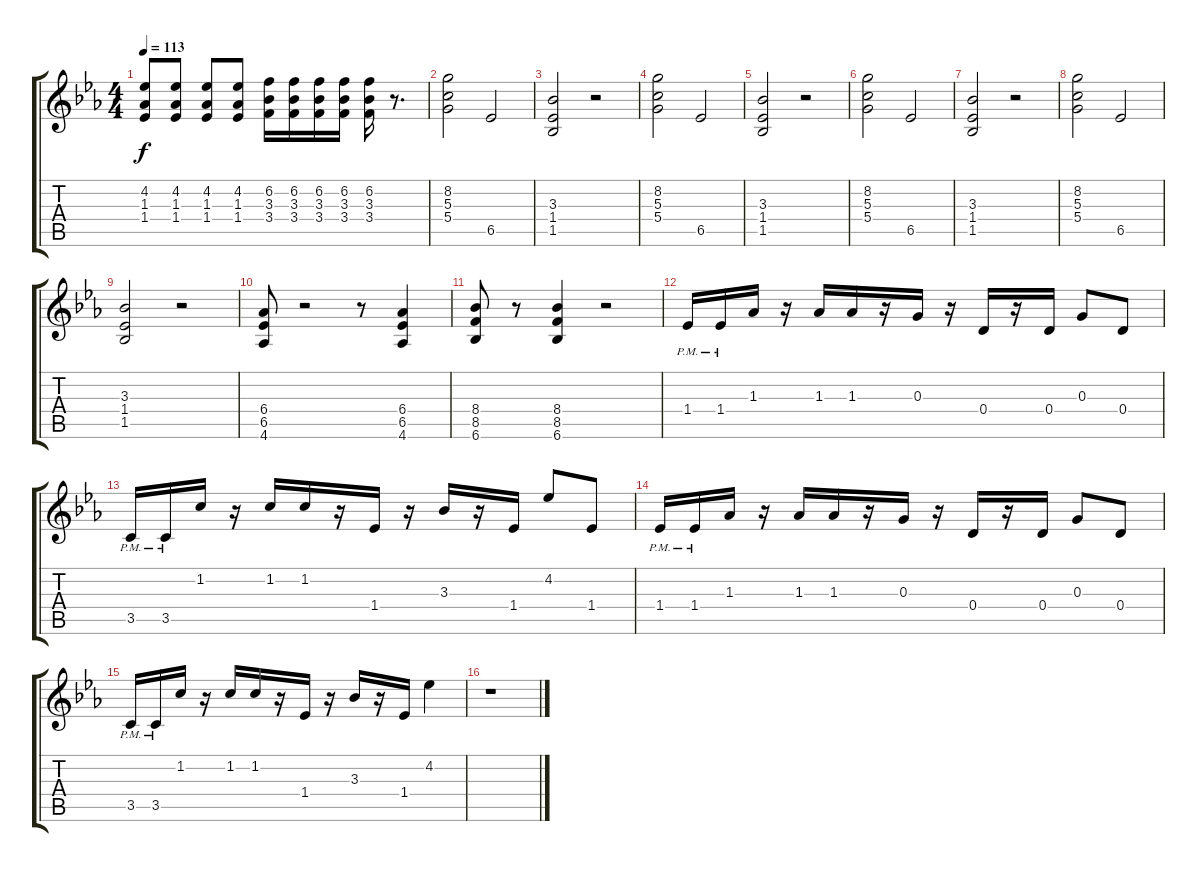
\track "" {instrument distortionguitar}
\staff {score tabs}
\tuning (E4 B3 G3 D3 A2 E2) {hide}
\ts (4 4)
\tempo 113
\clef g2
\ks eb
(4.2 1.3 1.4).8{dy f} (4.2 1.3 1.4).8 (4.2 1.3 1.4).8 (4.2 1.3 1.4).8 (6.2 3.3 3.4).16 (6.2 3.3 3.4).16 (6.2 3.3 3.4).16 (6.2 3.3 3.4).16 (6.2 3.3 3.4).16 r.8{d} |
(8.2 5.3 5.4).2 6.5.2 |
(3.3 1.4 1.5).2 r.2 |
(8.2 5.3 5.4).2 6.5.2 |
(3.3 1.4 1.5).2 r.2 |
(8.2 5.3 5.4).2 6.5.2 |
(3.3 1.4 1.5).2 r.2 |
(8.2 5.3 5.4).2 6.5.2 |
(3.3 1.4 1.5).2 r.2 |
(6.4 6.5 4.6).8 r.2 r.8 (6.4 6.5 4.6).4 |
(8.4 8.5 6.6).8 r.8 (8.4 8.5 6.6).4 r.2 |
1.4{pm}.16 1.4{pm}.16 1.3.16 r.16 1.3.16 1.3.16 r.16 0.3.16 r.16 0.4.16 r.16 0.4.16 0.3.8 0.4.8 |
3.5{pm}.16 3.5{pm}.16 1.2.16 r.16 1.2.16 1.2.16 r.16 1.4.16 r.16 3.3.16 r.16 1.4.16 4.2.8 1.4.8 |
1.4{pm}.16 1.4{pm}.16 1.3.16 r.16 1.3.16 1.3.16 r.16 0.3.16 r.16 0.4.16 r.16 0.4.16 0.3.8 0.4.8 |
3.5{pm}.16 3.5{pm}.16 1.2.16 r.16 1.2.16 1.2.16 r.16 1.4.16 r.16 3.3.16 r.16 1.4.16 4.2.4 |
r.1
